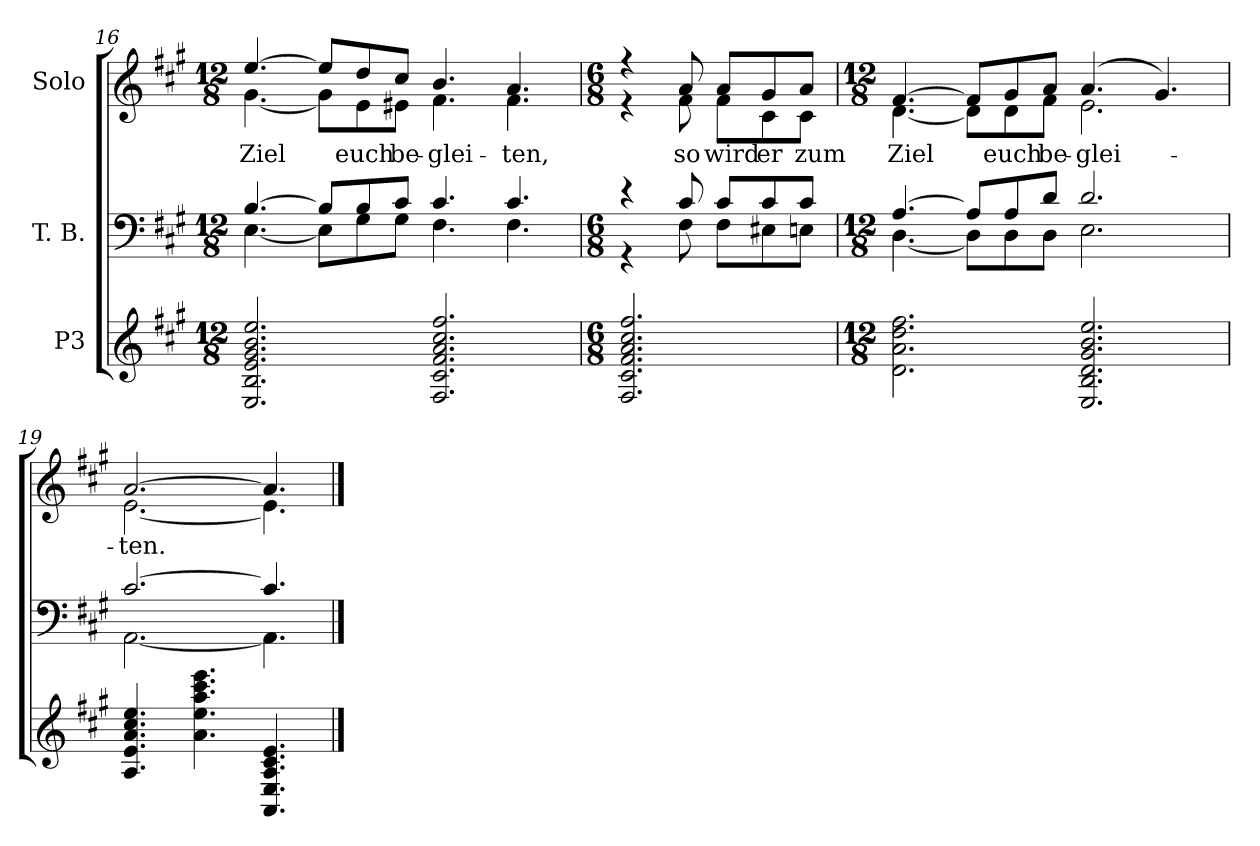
**kern	**kern	**kern	**text
*part3	*part2	*part1	*part1
*staff3	*staff2	*staff1	*staff1
*I"P3	*I"T.  B.	*I"Solo	*
!!LO:LB:g=z
*clefG2	*clefF4	*clefG2	*
*ITrd7c12	*	*	*
*k[f#c#g#]	*k[f#c#g#]	*k[f#c#g#]	*
*A:	*A:	*A:	*
*M12/8	*M12/8	*M12/8	*
=16	=16	=16	=16
*	*^	*	*
!	!	!	!	!LO:LY:b:color=#000000
*	*	*	*^	*
2.EEi/ 2.BBi 2.Ei 2.G#i 2.Bi 2.ei	[>4.Bi/	[<4.Ei\	[>4.eei/	[<4.g#i\	Ziel
.	8Bi/L]	8Ei\L]	8eei/L]	8g#i\L]	.
!	!	!	!	!	!LO:LY:b:color=#000000
.	8Bi/	8G#i\	8ddi/	8ei\	euch
!	!	!	!	!	!LO:LY:b:color=#000000
.	8c#i/J	8G#i\J	8cc#i/J	8e#Xi\J	be-
!	!	!	!	!	!LO:LY:b:color=#000000
2.FF#i/ 2.C#i 2.F#i 2.Ai 2.c#i 2.f#i	4.c#i/	4.F#i\	4.bi/	4.f#i\	-glei-
!	!	!	!	!	!LO:LY:b:color=#000000
.	4.c#i/	4.F#i\	4.ai/	4.f#i\	-ten,
=17	=17	=17	=17	=17	=17
*M6/8	*M6/8	*	*M6/8	*	*
2.FF#i/ 2.C#i 2.F#i 2.Ai 2.c#i 2.f#i	4r	4r	4r	4r	.
!	!	!	!	!	!LO:LY:b:color=#000000
.	8c#i/	8F#i\	8ai/	8f#i\	so
!	!	!	!	!	!LO:LY:b:color=#000000
.	8c#i/L	8F#i\L	8ai/L	8f#i\L	wird
!	!	!	!	!	!LO:LY:b:color=#000000
.	8c#i/	8E#Xi\	8g#i/	8c#i\	er
!	!	!	!	!	!LO:LY:b:color=#000000
.	8c#i/J	8Eni\J	8ai/J	8c#i\J	zum
=18	=18	=18	=18	=18	=18
*M12/8	*M12/8	*	*M12/8	*	*
!	!	!	!	!	!LO:LY:b:color=#000000
2.Di\ 2.Ai 2.di 2.f#i	[>4.Ai/	[<4.Di\	[>4.f#i/	[<4.di\	Ziel
.	8Ai/L]	8Di\L]	8f#i/L]	8di\L]	.
!	!	!	!	!	!LO:LY:b:color=#000000
.	8Ai/	8Di\	8g#i/	8di\	euch
!	!	!	!	!	!LO:LY:b:color=#000000
.	8di/J	8Di\J	8ai/J	8f#i\J	be-
!	!	!	!	!	!LO:LY:b:color=#000000
2.EEi/ 2.BBi 2.Di 2.G#i 2.Bi 2.ei	2.di/	2.Ei\	(4.ai/	2.ei\	-glei-
.	.	.	4.g#i/)	.	.
=19	=19	=19	=19	=19	=19
!	!	!	!	!	!LO:LY:b:color=#000000
4.AAi/ 4.Ei 4.Ai 4.c#i 4.ei	[>2.c#i/	[<2.AAi\	[>2.ai/	[<2.ei\	-ten.
4.Ai\ 4.ei 4.ai 4.cc#i 4.eei	.	.	.	.	.
4.AAAi/ 4.EEi 4.AAi 4.C#i 4.Ei	4.c#i/]	4.AAi\]	4.ai/]	4.ei\]	.
*	*v	*v	*	*	*
*	*	*v	*v	*
==	==	==	==
*-	*-	*-	*-
